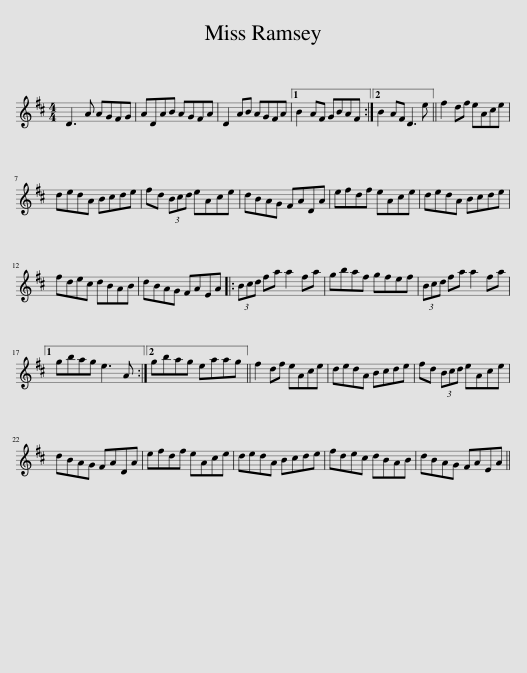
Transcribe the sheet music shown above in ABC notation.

X:1
L:1/8
M:4/4
I:linebreak $
K:D
V:1 treble
V:1
 D3 A AGFG | ADAB AGFA | D2 AB AGFA |1 B2 AF GBAF :|2 B2 AF D3 e || %5
 f2 df eAce |$ dedA Bcde | fd (3Bcd eAce | dBAG FADA | efdf eAce | %10
 dedA Bcde |$ fdec dBAB | dBAG FAEA |: (3Bcd fa a2 fa | gbaf gfef | %15
 (3Bcd fa a2 fa |1$ gbag e3 A :|2 gbag eaag || f2 df eAce | dedA Bcde | %20
 fd (3Bcd eAce |$ dBAG FADA | efdf eAce | dedA Bcde | fdec dBAB | %25
 dBAG FAEA || %26
